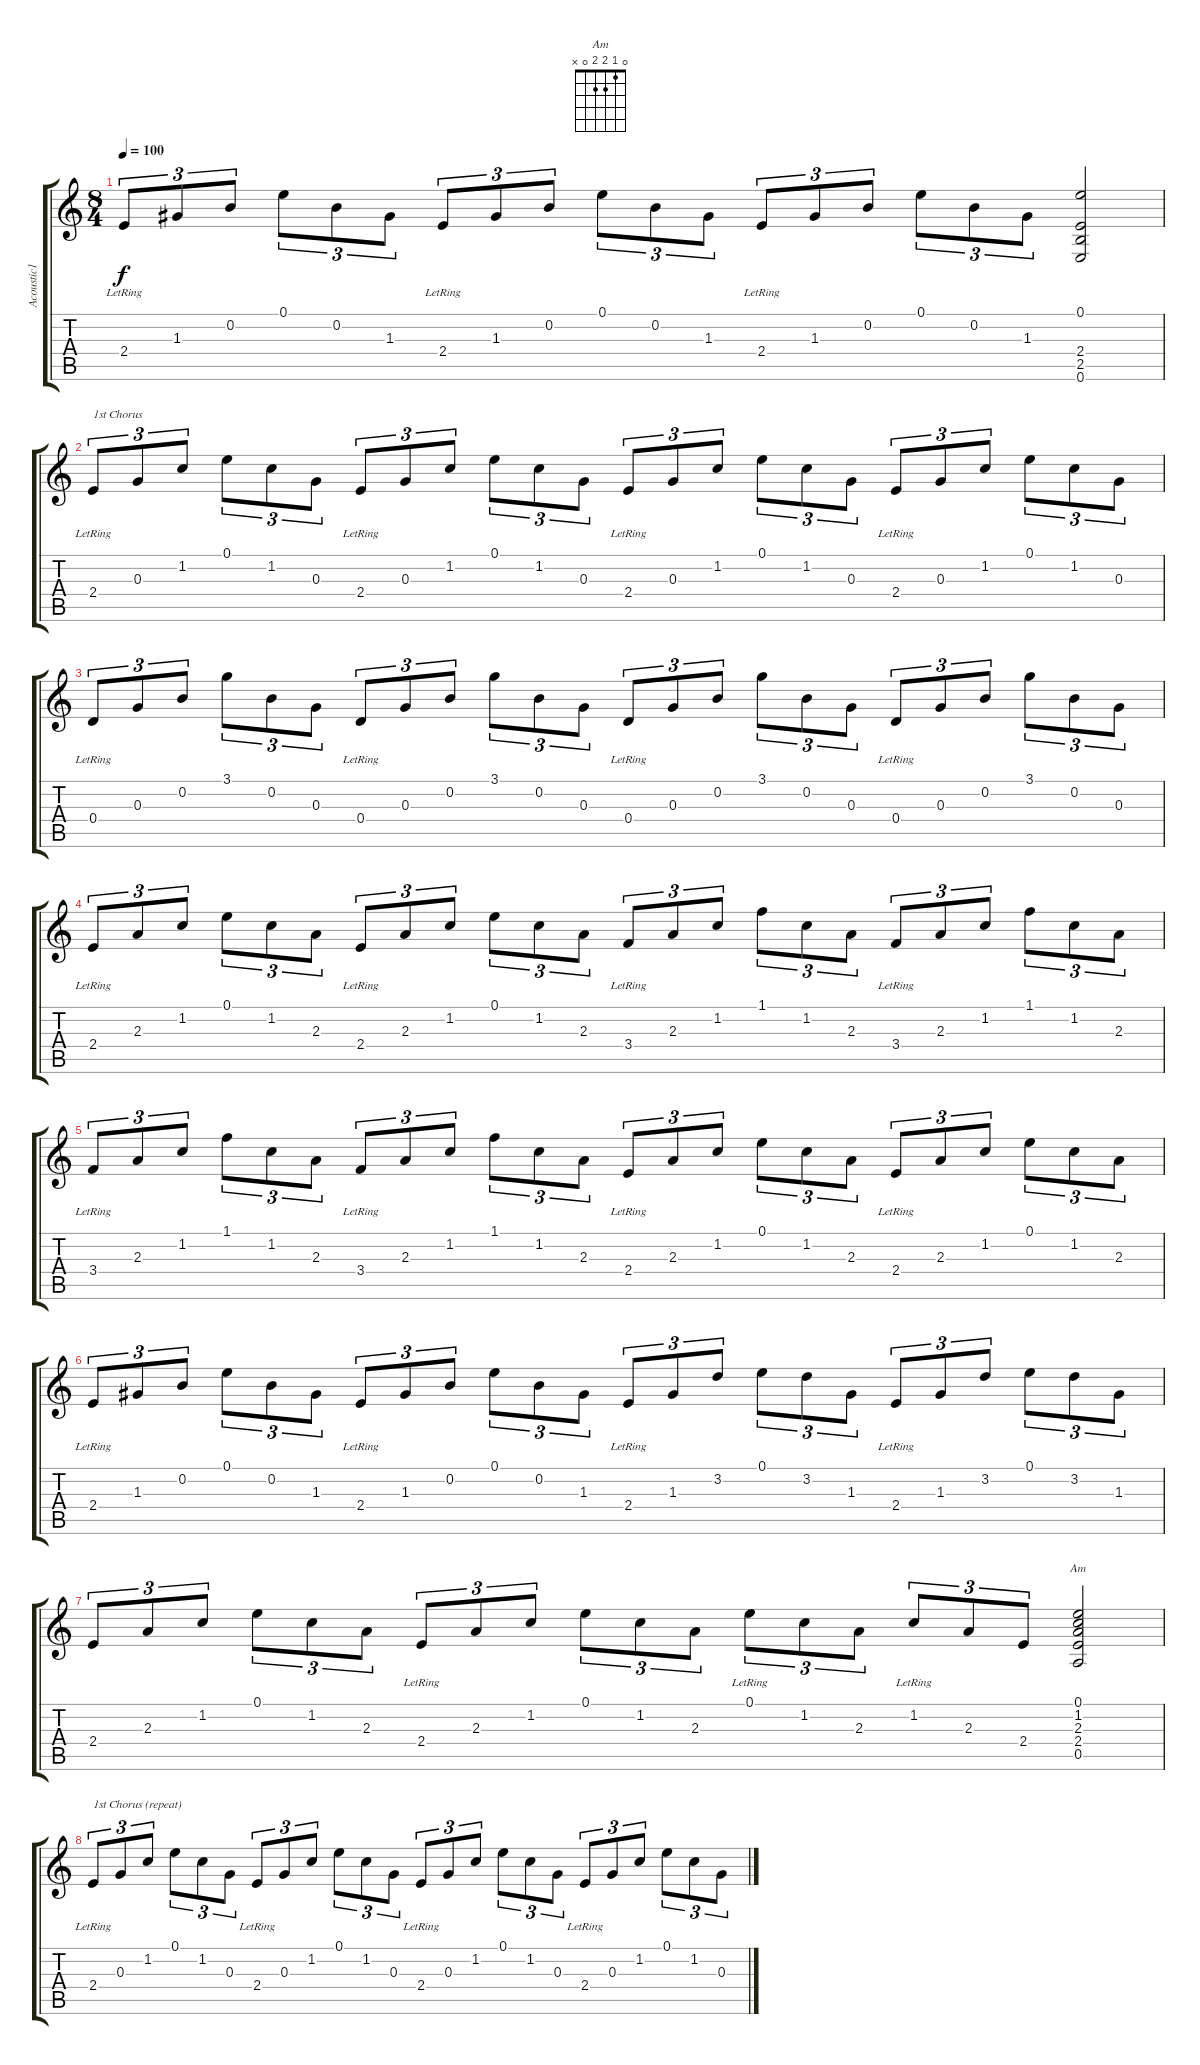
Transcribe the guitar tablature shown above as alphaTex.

\track ("Acoustic1" "Acoustic1") {instrument acousticguitarnylon}
\staff {score tabs}
\tuning (E4 B3 G3 D3 A2 E2) {hide}
\chord ("Am" 0 1 2 2 0 x)
\ts (8 4)
\tempo 100
\clef g2
\ks c
2.4{lr}.8{tu (3 2) dy f} 1.3.8{tu (3 2)} 0.2.8{tu (3 2)} 0.1.8{tu (3 2)} 0.2.8{tu (3 2)} 1.3.8{tu (3 2)} 2.4{lr}.8{tu (3 2)} 1.3.8{tu (3 2)} 0.2.8{tu (3 2)} 0.1.8{tu (3 2)} 0.2.8{tu (3 2)} 1.3.8{tu (3 2)} 2.4{lr}.8{tu (3 2)} 1.3.8{tu (3 2)} 0.2.8{tu (3 2)} 0.1.8{tu (3 2)} 0.2.8{tu (3 2)} 1.3.8{tu (3 2)} (0.1 2.4 2.5 0.6).2 |
2.4{lr}.8{tu (3 2) txt "1st Chorus" volume 14} 0.3.8{tu (3 2)} 1.2.8{tu (3 2)} 0.1.8{tu (3 2)} 1.2.8{tu (3 2)} 0.3.8{tu (3 2)} 2.4{lr}.8{tu (3 2)} 0.3.8{tu (3 2)} 1.2.8{tu (3 2)} 0.1.8{tu (3 2)} 1.2.8{tu (3 2)} 0.3.8{tu (3 2)} 2.4{lr}.8{tu (3 2)} 0.3.8{tu (3 2)} 1.2.8{tu (3 2)} 0.1.8{tu (3 2)} 1.2.8{tu (3 2)} 0.3.8{tu (3 2)} 2.4{lr}.8{tu (3 2)} 0.3.8{tu (3 2)} 1.2.8{tu (3 2)} 0.1.8{tu (3 2)} 1.2.8{tu (3 2)} 0.3.8{tu (3 2)} |
0.4{lr}.8{tu (3 2)} 0.3.8{tu (3 2)} 0.2.8{tu (3 2)} 3.1.8{tu (3 2)} 0.2.8{tu (3 2)} 0.3.8{tu (3 2)} 0.4{lr}.8{tu (3 2)} 0.3.8{tu (3 2)} 0.2.8{tu (3 2)} 3.1.8{tu (3 2)} 0.2.8{tu (3 2)} 0.3.8{tu (3 2)} 0.4{lr}.8{tu (3 2)} 0.3.8{tu (3 2)} 0.2.8{tu (3 2)} 3.1.8{tu (3 2)} 0.2.8{tu (3 2)} 0.3.8{tu (3 2)} 0.4{lr}.8{tu (3 2)} 0.3.8{tu (3 2)} 0.2.8{tu (3 2)} 3.1.8{tu (3 2)} 0.2.8{tu (3 2)} 0.3.8{tu (3 2)} |
2.4{lr}.8{tu (3 2)} 2.3.8{tu (3 2)} 1.2.8{tu (3 2)} 0.1.8{tu (3 2)} 1.2.8{tu (3 2)} 2.3.8{tu (3 2)} 2.4{lr}.8{tu (3 2)} 2.3.8{tu (3 2)} 1.2.8{tu (3 2)} 0.1.8{tu (3 2)} 1.2.8{tu (3 2)} 2.3.8{tu (3 2)} 3.4{lr}.8{tu (3 2)} 2.3.8{tu (3 2)} 1.2.8{tu (3 2)} 1.1.8{tu (3 2)} 1.2.8{tu (3 2)} 2.3.8{tu (3 2)} 3.4{lr}.8{tu (3 2)} 2.3.8{tu (3 2)} 1.2.8{tu (3 2)} 1.1.8{tu (3 2)} 1.2.8{tu (3 2)} 2.3.8{tu (3 2)} |
3.4{lr}.8{tu (3 2)} 2.3.8{tu (3 2)} 1.2.8{tu (3 2)} 1.1.8{tu (3 2)} 1.2.8{tu (3 2)} 2.3.8{tu (3 2)} 3.4{lr}.8{tu (3 2)} 2.3.8{tu (3 2)} 1.2.8{tu (3 2)} 1.1.8{tu (3 2)} 1.2.8{tu (3 2)} 2.3.8{tu (3 2)} 2.4{lr}.8{tu (3 2)} 2.3.8{tu (3 2)} 1.2.8{tu (3 2)} 0.1.8{tu (3 2)} 1.2.8{tu (3 2)} 2.3.8{tu (3 2)} 2.4{lr}.8{tu (3 2)} 2.3.8{tu (3 2)} 1.2.8{tu (3 2)} 0.1.8{tu (3 2)} 1.2.8{tu (3 2)} 2.3.8{tu (3 2)} |
2.4{lr}.8{tu (3 2)} 1.3.8{tu (3 2)} 0.2.8{tu (3 2)} 0.1.8{tu (3 2)} 0.2.8{tu (3 2)} 1.3.8{tu (3 2)} 2.4{lr}.8{tu (3 2)} 1.3.8{tu (3 2)} 0.2.8{tu (3 2)} 0.1.8{tu (3 2)} 0.2.8{tu (3 2)} 1.3.8{tu (3 2)} 2.4{lr}.8{tu (3 2)} 1.3.8{tu (3 2)} 3.2.8{tu (3 2)} 0.1.8{tu (3 2)} 3.2.8{tu (3 2)} 1.3.8{tu (3 2)} 2.4{lr}.8{tu (3 2)} 1.3.8{tu (3 2)} 3.2.8{tu (3 2)} 0.1.8{tu (3 2)} 3.2.8{tu (3 2)} 1.3.8{tu (3 2)} |
2.4.8{tu (3 2)} 2.3.8{tu (3 2)} 1.2.8{tu (3 2)} 0.1.8{tu (3 2)} 1.2.8{tu (3 2)} 2.3.8{tu (3 2)} 2.4{lr}.8{tu (3 2)} 2.3.8{tu (3 2)} 1.2.8{tu (3 2)} 0.1.8{tu (3 2)} 1.2.8{tu (3 2)} 2.3.8{tu (3 2)} 0.1{lr}.8{tu (3 2)} 1.2.8{tu (3 2)} 2.3.8{tu (3 2)} 1.2{lr}.8{tu (3 2)} 2.3.8{tu (3 2)} 2.4.8{tu (3 2)} (0.1 1.2 2.3 2.4 0.5).2{ch "Am"} |
2.4{lr}.8{tu (3 2) txt "1st Chorus (repeat)"} 0.3.8{tu (3 2)} 1.2.8{tu (3 2)} 0.1.8{tu (3 2)} 1.2.8{tu (3 2)} 0.3.8{tu (3 2)} 2.4{lr}.8{tu (3 2)} 0.3.8{tu (3 2)} 1.2.8{tu (3 2)} 0.1.8{tu (3 2)} 1.2.8{tu (3 2)} 0.3.8{tu (3 2)} 2.4{lr}.8{tu (3 2)} 0.3.8{tu (3 2)} 1.2.8{tu (3 2)} 0.1.8{tu (3 2)} 1.2.8{tu (3 2)} 0.3.8{tu (3 2)} 2.4{lr}.8{tu (3 2)} 0.3.8{tu (3 2)} 1.2.8{tu (3 2)} 0.1.8{tu (3 2)} 1.2.8{tu (3 2)} 0.3.8{tu (3 2)}
